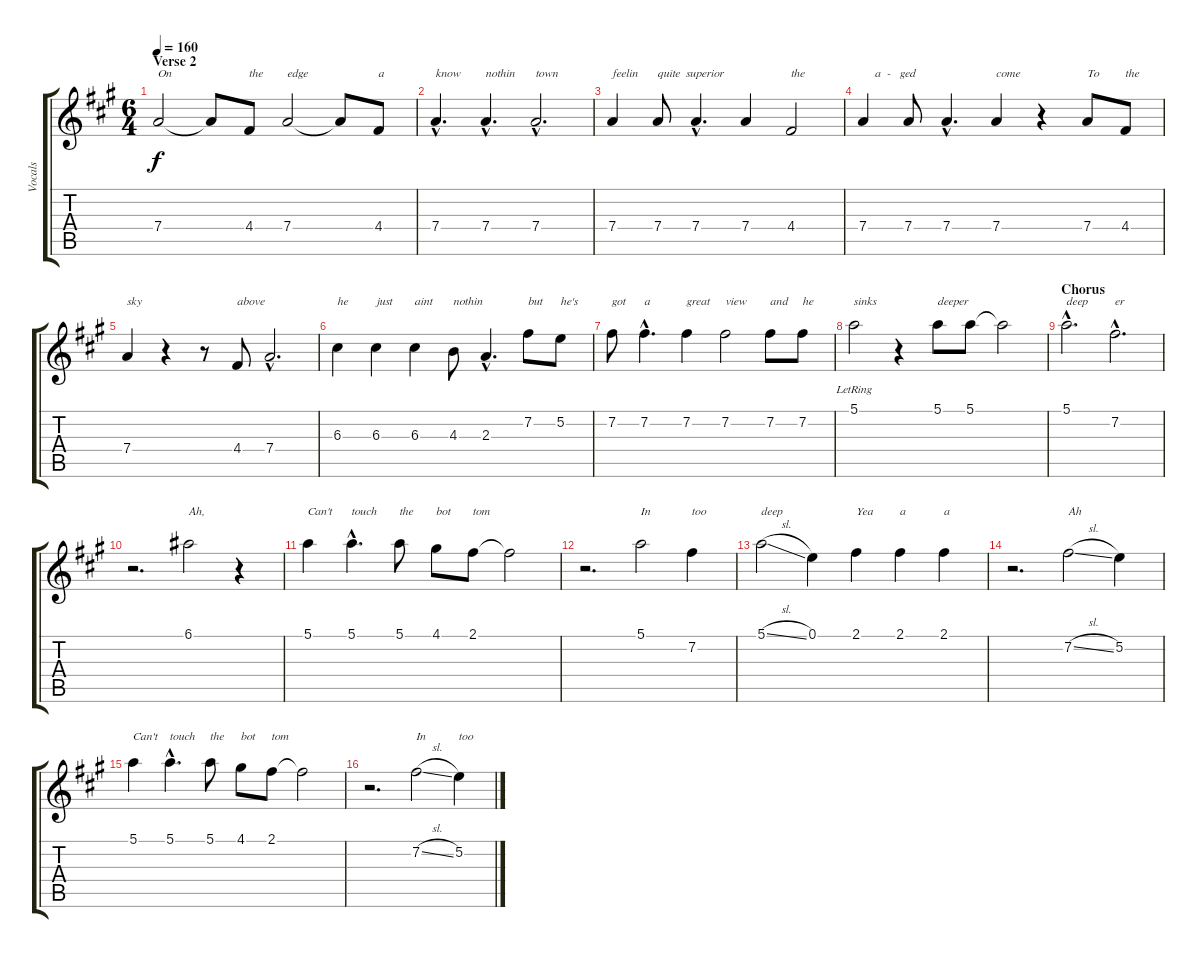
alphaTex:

\track ("Vocals" "Vocals") {instrument distortionguitar}
\staff {score tabs}
\tuning (E4 B3 G3 D3 A2 E2) {hide}
\ts (6 4)
\section ("" "Verse 2")
\tempo 160
\clef g2
\ks a
7.4.2{txt "On" dy f} 7.4{t}.8 4.4.8{txt "the"} 7.4.2{txt "edge"} 7.4{t}.8 4.4.8{txt "a"} |
7.4{hac}.4{d txt "know"} 7.4{hac}.4{d txt "nothin"} 7.4{hac}.2{d txt "town"} |
7.4.4{txt "feelin"} 7.4.8{txt "quite  superior"} 7.4{hac}.4{d} 7.4.4 4.4.2{txt "the"} |
7.4.4{txt "    a  -   ged"} 7.4.8 7.4{hac}.4{d} 7.4.4{txt "come"} r.4 7.4.8{txt "To"} 4.4.8{txt "the"} |
7.4.4{txt "sky"} r.4 r.8 4.4.8{txt "above"} 7.4{hac}.2{d} |
6.3.4{txt "he"} 6.3.4{txt "just"} 6.3.4{txt "aint"} 4.3.8{txt "nothin"} 2.3{hac}.4{d} 7.2.8{txt "but"} 5.2.8{txt "he's"} |
7.2.8{txt "got "} 7.2{hac}.4{d txt "a"} 7.2.4{txt "great"} 7.2.2{txt "view"} 7.2.8{txt "and"} 7.2.8{txt "he"} |
5.1{lr}.2{txt "sinks"} r.4 5.1.8{txt "deeper"} 5.1.8 5.1{t}.2 |
\section ("" "Chorus")
5.1{hac}.2{d txt "deep"} 7.2{hac}.2{d txt "er"} |
r.2{d} 6.1.2{txt "Ah,"} r.4 |
5.1.4{txt "Can't"} 5.1{hac}.4{d txt "touch"} 5.1.8{txt "the"} 4.1.8{txt "bot"} 2.1.8{txt "tom"} 2.1{t}.2 |
r.2{d} 5.1.2{txt "In"} 7.2.4{txt "too"} |
5.1{sl}.2{txt "deep"} 0.1.4 2.1.4{txt "Yea"} 2.1.4{txt "a"} 2.1.4{txt "a"} |
r.2{d} 7.2{sl}.2{txt "Ah"} 5.2.4 |
5.1.4{txt "Can't"} 5.1{hac}.4{d txt "touch"} 5.1.8{txt "the"} 4.1.8{txt "bot"} 2.1.8{txt "tom"} 2.1{t}.2 |
r.2{d} 7.2{sl}.2{txt "In"} 5.2.4{txt "too"}
